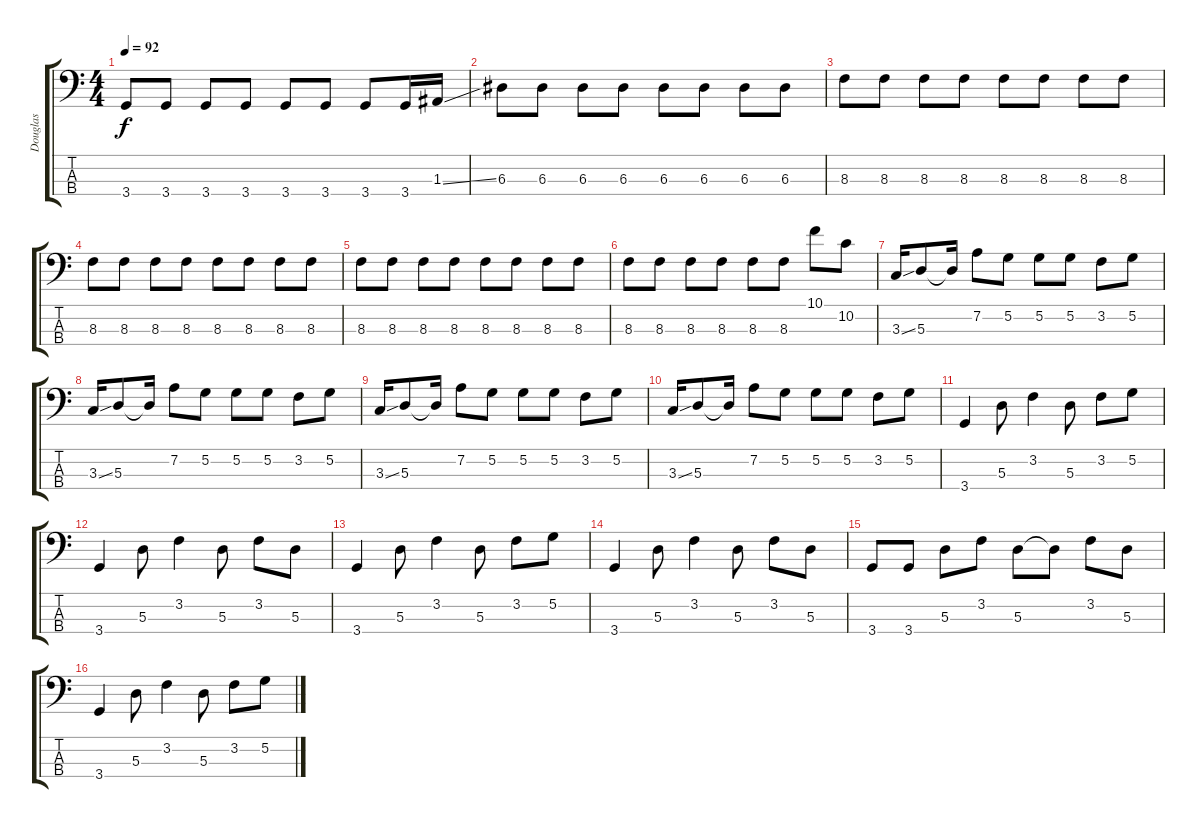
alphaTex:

\track ("Douglas" "Douglas") {instrument electricbassfinger}
\staff {score tabs}
\tuning (G2 D2 A1 E1) {hide}
\ts (4 4)
\tempo 92
\clef f4
\ks c
3.4.8{dy f} 3.4.8 3.4.8 3.4.8 3.4.8 3.4.8 3.4.8 3.4.16 1.3{ss}.16 |
6.3.8 6.3.8 6.3.8 6.3.8 6.3.8 6.3.8 6.3.8 6.3.8 |
8.3.8 8.3.8 8.3.8 8.3.8 8.3.8 8.3.8 8.3.8 8.3.8 |
8.3.8 8.3.8 8.3.8 8.3.8 8.3.8 8.3.8 8.3.8 8.3.8 |
8.3.8 8.3.8 8.3.8 8.3.8 8.3.8 8.3.8 8.3.8 8.3.8 |
8.3.8 8.3.8 8.3.8 8.3.8 8.3.8 8.3.8 10.1.8 10.2.8 |
3.3{ss}.16 5.3.8 5.3{t}.16 7.2.8 5.2.8 5.2.8 5.2.8 3.2.8 5.2.8 |
3.3{ss}.16 5.3.8 5.3{t}.16 7.2.8 5.2.8 5.2.8 5.2.8 3.2.8 5.2.8 |
3.3{ss}.16 5.3.8 5.3{t}.16 7.2.8 5.2.8 5.2.8 5.2.8 3.2.8 5.2.8 |
3.3{ss}.16 5.3.8 5.3{t}.16 7.2.8 5.2.8 5.2.8 5.2.8 3.2.8 5.2.8 |
3.4.4 5.3.8 3.2.4 5.3.8 3.2.8 5.2.8 |
3.4.4 5.3.8 3.2.4 5.3.8 3.2.8 5.3.8 |
3.4.4 5.3.8 3.2.4 5.3.8 3.2.8 5.2.8 |
3.4.4 5.3.8 3.2.4 5.3.8 3.2.8 5.3.8 |
3.4.8 3.4.8 5.3.8 3.2.8 5.3.8 5.3{t}.8 3.2.8 5.3.8 |
3.4.4 5.3.8 3.2.4 5.3.8 3.2.8 5.2.8
